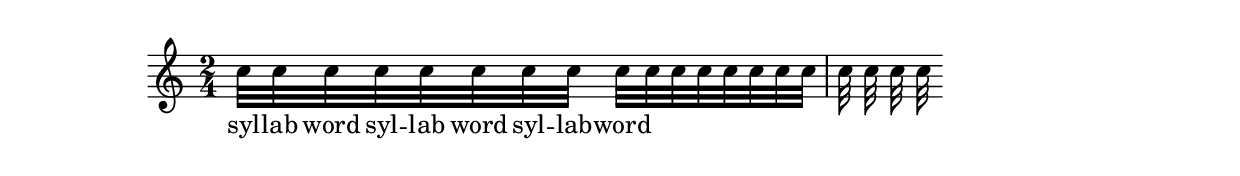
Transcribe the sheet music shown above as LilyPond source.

\header {

  texidoc = "The minimum distance between lyrics is determined by the
@code{minimum-distance} of @code{LyricHyphen} and
@code{LyricSpace}.

The ideal length of a hyphen is determined by its @code{length}
property, but it may be shortened down to @code{minimum-length} in
tight situations. If in this it still does not fit, the hyphen will be
omitted.

Like all overrides within @code{\\lyricsto} and @code{\\addlyrics}, the
effect of a setting is delayed is one syllable."

}

\version "2.12.0"

\layout {
  ragged-right = ##t
}


\relative c'' {
  \time 2/4
  c32 c c c 
  c32 c c c 
  c32 c c c 
  c32 c c c 
  c32 c c c 
}
\addlyrics
{
  %% tight spacing: hyphen disappears 
  syl -- lab word

  %% increase minimum-distance: forces more space, so hyphen reappears
  \override LyricHyphen #'minimum-distance = #1.0
  syl -- lab word

  %% minimum-distance 0 for LyricSpace: this places words next to each other. 
  \override LyricSpace #'minimum-distance = #0.0
  syl -- lab word
}
